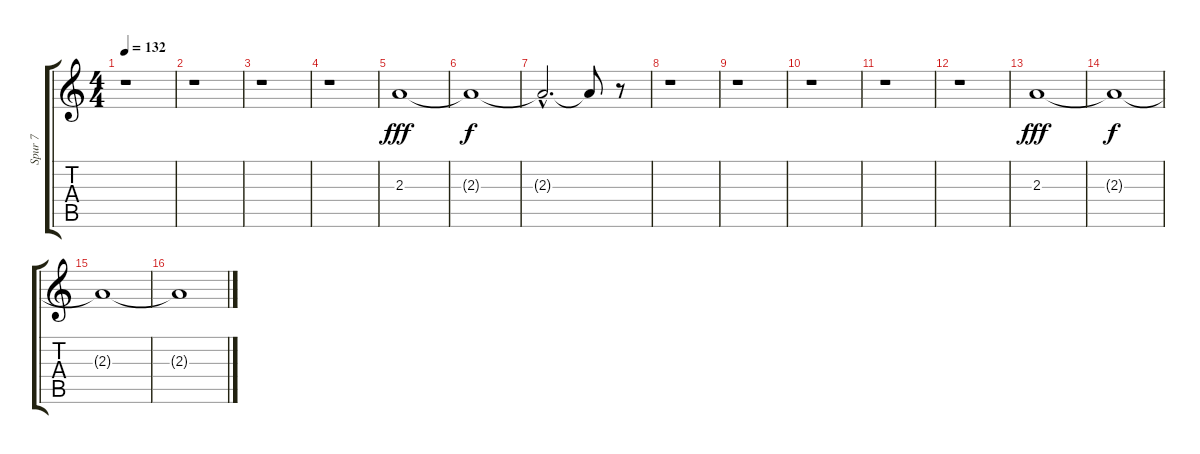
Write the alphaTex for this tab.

\track ("Spur 7" "Spur 7") {instrument electricguitarclean}
\staff {score tabs}
\tuning (E4 B3 G3 D3 A2 E2) {hide}
\ts (4 4)
\tempo 132
\clef g2
\ks c
r.1{dy fff instrument electricguitarclean} |
r.1 |
r.1 |
r.1 |
2.3.1 |
2.3{t}.1{dy f} |
2.3{hac t}.2{d} 2.3{t}.8 r.8 |
r.1 |
r.1 |
r.1 |
r.1 |
r.1 |
2.3.1{dy fff} |
2.3{t}.1{dy f} |
2.3{t}.1 |
2.3{t}.1
